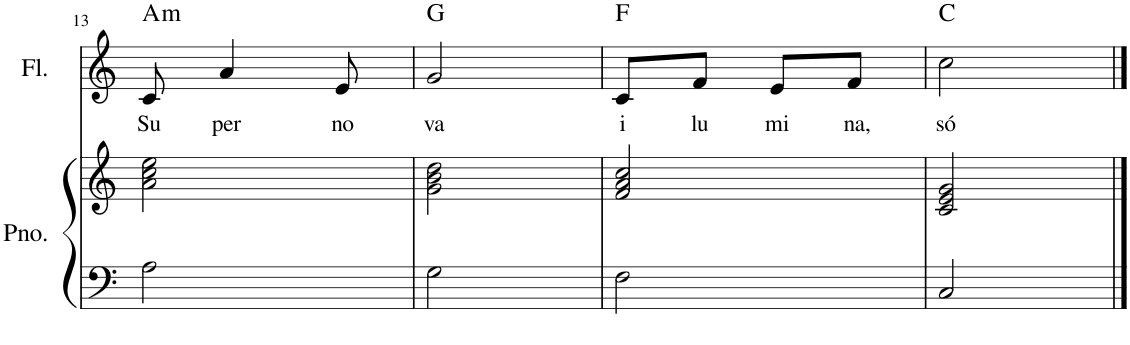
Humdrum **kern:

**kern	**kern	**kern	**text	**harte
*part2	*part2	*part1	*part1	*part1
*staff3	*staff2	*staff1	*staff1	*
*I"Piano	*	*I"Flauta	*	*
*I'Pno.	*	*I'Fl.	*	*
!!LO:PB:g=z
*clefF4	*clefG2	*clefG2	*	*
*k[]	*k[]	*k[]	*	*
*M2/4	*M2/4	*M2/4	*	*
=13	=13	=13	=13	=13
!	!	!	!LO:LY:b	!LO:H:kt=m
2A\	2a\ 2cc\ 2ee\	8c/	Su	A:min
!	!	!	!LO:LY:b	!
.	.	4a/	per	.
!	!	!	!LO:LY:b	!
.	.	8e/	no	.
=14	=14	=14	=14	=14
!	!	!	!LO:LY:b	!
2G\	2g\ 2b\ 2dd\	2g/	va	G:maj
=15	=15	=15	=15	=15
!	!	!	!LO:LY:b	!
2F\	2f/ 2a/ 2cc/	8c/L	i	F:maj
!	!	!	!LO:LY:b	!
.	.	8f/J	lu	.
!	!	!	!LO:LY:b	!
.	.	8e/L	mi	.
!	!	!	!LO:LY:b	!
.	.	8f/J	na,	.
=16	=16	=16	=16	=16
!	!	!	!LO:LY:b	!
2C/	2c/ 2e/ 2g/	2cc\	só	C:maj
==	==	==	==	==
*-	*-	*-	*-	*-
